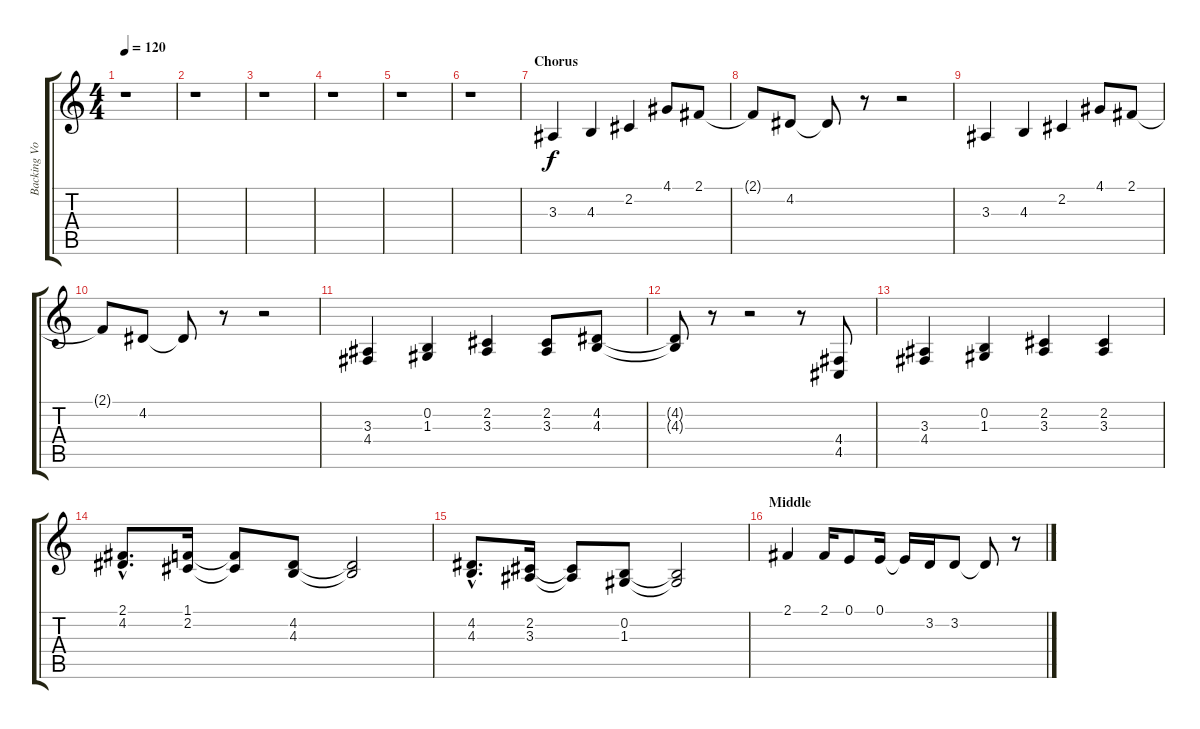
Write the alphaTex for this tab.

\track ("Backing Vocals" "Backing Vo") {instrument tenorsax}
\staff {score tabs}
\tuning (E4 B3 G3 D3 A2 E2) {hide}
\ts (4 4)
\tempo 120
\clef g2
\ks c
r.1{dy f} |
r.1 |
r.1 |
r.1 |
r.1 |
r.1 |
\section ("" "Chorus")
3.3.4 4.3.4 2.2.4 4.1.8 2.1.8 |
2.1{t}.8 4.2.8 4.2{t}.8 r.8 r.2 |
3.3.4 4.3.4 2.2.4 4.1.8 2.1.8 |
2.1{t}.8 4.2.8 4.2{t}.8 r.8 r.2 |
(3.3 4.4).4 (0.2 1.3).4 (2.2 3.3).4 (2.2 3.3).8 (4.2 4.3).8 |
(4.2{t} 4.3{t}).8 r.8 r.2 r.8 (4.4 4.5).8 |
(3.3 4.4).4 (0.2 1.3).4 (2.2 3.3).4 (2.2 3.3).4 |
(2.1{hac} 4.2{hac}).8{d} (1.1 2.2).16 (1.1{t} 2.2{t}).8 (4.2 4.3).8 (4.2{t} 4.3{t}).2 |
(4.2{hac} 4.3{hac}).8{d} (2.2 3.3).16 (2.2{t} 3.3{t}).8 (0.2 1.3).8 (0.2{t} 1.3{t}).2 |
\section ("" "Middle")
2.1.4 2.1.16 0.1.8 0.1.16 0.1{t}.16 3.2.16 3.2.8 3.2{t}.8 r.8
